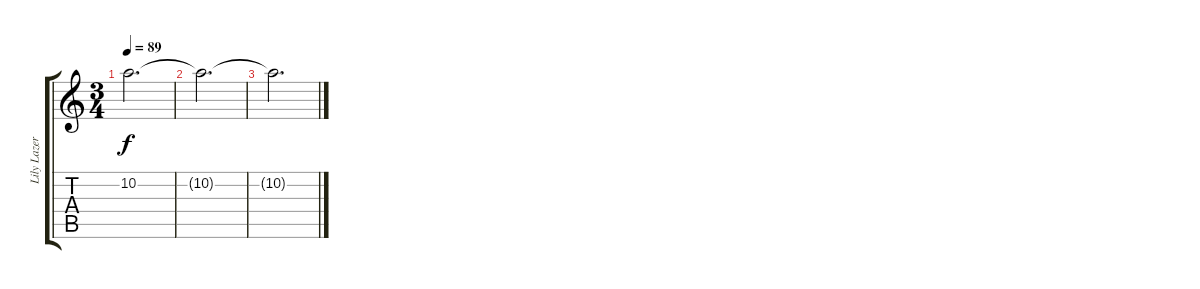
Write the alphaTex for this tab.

\track ("Lily Lazer (Guitar)" "Lily Lazer") {instrument electricguitarjazz}
\staff {score tabs}
\tuning (E4 B3 G3 D3 A2 E2) {hide}
\ts (3 4)
\tempo 89
\clef g2
\ks c
10.2{t}.2{d dy f volume 0} |
10.2{t}.2{d} |
10.2{t}.2{d}
